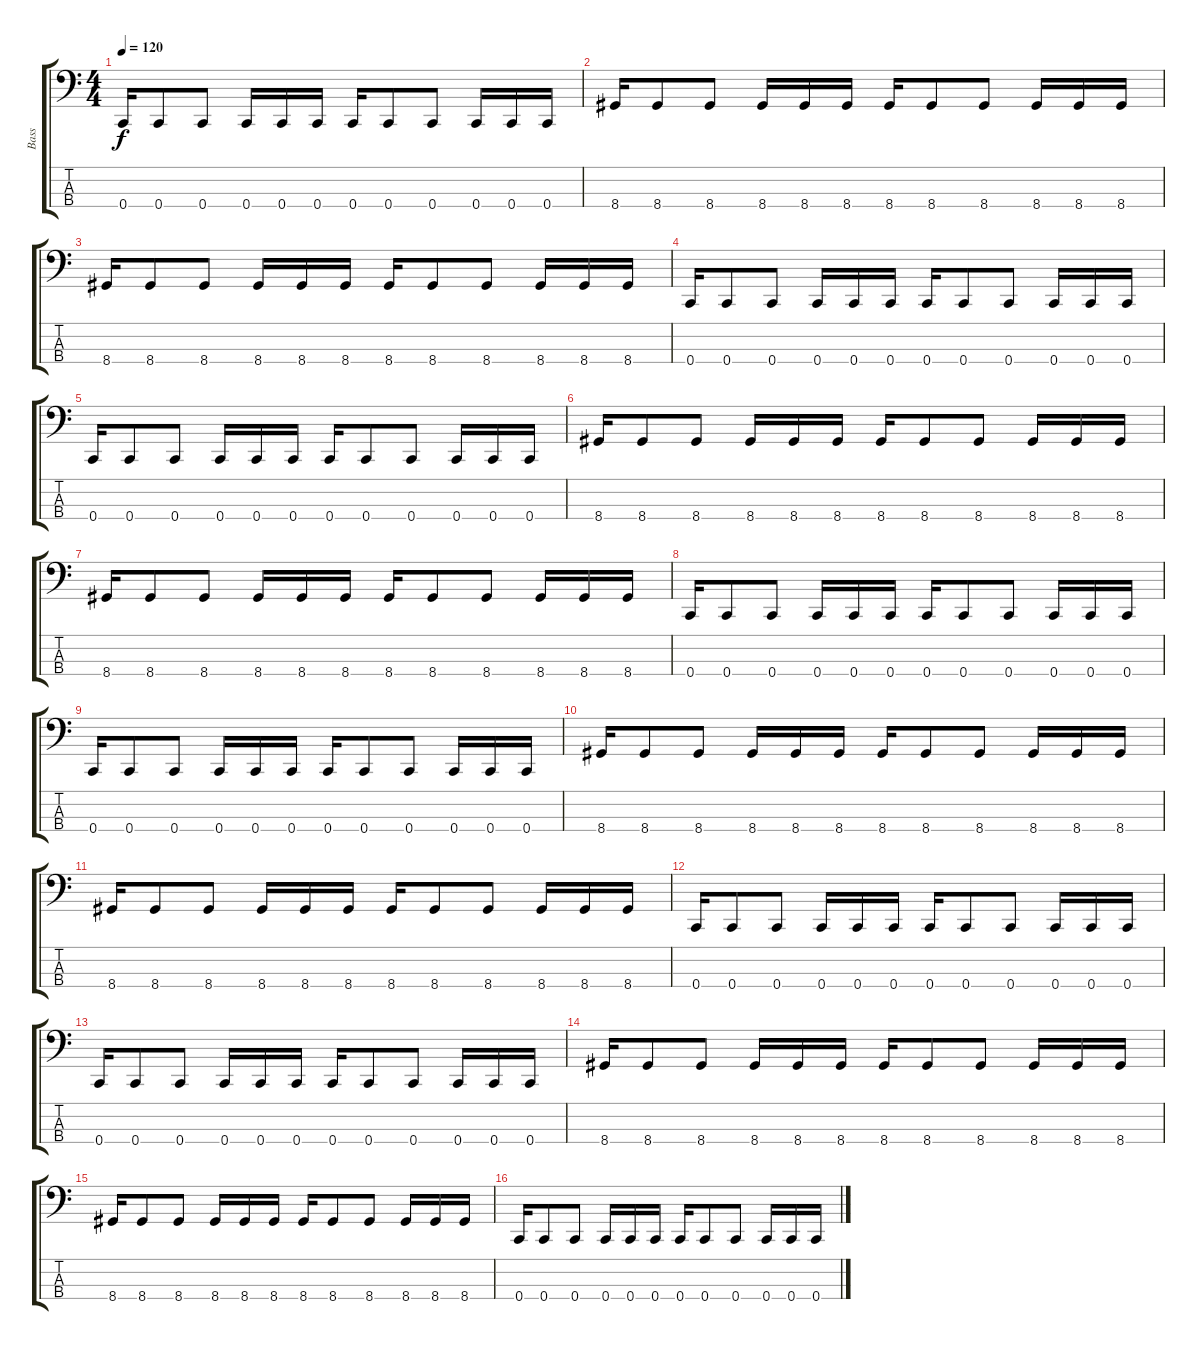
\track ("Bass" "Bass") {instrument electricbassfinger}
\staff {score tabs}
\tuning (F2 C2 G1 C1) {hide}
\ts (4 4)
\tempo 120
\clef f4
\ks c
0.4.16{dy f} 0.4.8 0.4.8 0.4.16 0.4.16 0.4.16 0.4.16 0.4.8 0.4.8 0.4.16 0.4.16 0.4.16 |
8.4.16 8.4.8 8.4.8 8.4.16 8.4.16 8.4.16 8.4.16 8.4.8 8.4.8 8.4.16 8.4.16 8.4.16 |
8.4.16 8.4.8 8.4.8 8.4.16 8.4.16 8.4.16 8.4.16 8.4.8 8.4.8 8.4.16 8.4.16 8.4.16 |
0.4.16 0.4.8 0.4.8 0.4.16 0.4.16 0.4.16 0.4.16 0.4.8 0.4.8 0.4.16 0.4.16 0.4.16 |
0.4.16 0.4.8 0.4.8 0.4.16 0.4.16 0.4.16 0.4.16 0.4.8 0.4.8 0.4.16 0.4.16 0.4.16 |
8.4.16 8.4.8 8.4.8 8.4.16 8.4.16 8.4.16 8.4.16 8.4.8 8.4.8 8.4.16 8.4.16 8.4.16 |
8.4.16 8.4.8 8.4.8 8.4.16 8.4.16 8.4.16 8.4.16 8.4.8 8.4.8 8.4.16 8.4.16 8.4.16 |
0.4.16 0.4.8 0.4.8 0.4.16 0.4.16 0.4.16 0.4.16 0.4.8 0.4.8 0.4.16 0.4.16 0.4.16 |
0.4.16 0.4.8 0.4.8 0.4.16 0.4.16 0.4.16 0.4.16 0.4.8 0.4.8 0.4.16 0.4.16 0.4.16 |
8.4.16 8.4.8 8.4.8 8.4.16 8.4.16 8.4.16 8.4.16 8.4.8 8.4.8 8.4.16 8.4.16 8.4.16 |
8.4.16 8.4.8 8.4.8 8.4.16 8.4.16 8.4.16 8.4.16 8.4.8 8.4.8 8.4.16 8.4.16 8.4.16 |
0.4.16 0.4.8 0.4.8 0.4.16 0.4.16 0.4.16 0.4.16 0.4.8 0.4.8 0.4.16 0.4.16 0.4.16 |
0.4.16 0.4.8 0.4.8 0.4.16 0.4.16 0.4.16 0.4.16 0.4.8 0.4.8 0.4.16 0.4.16 0.4.16 |
8.4.16 8.4.8 8.4.8 8.4.16 8.4.16 8.4.16 8.4.16 8.4.8 8.4.8 8.4.16 8.4.16 8.4.16 |
8.4.16 8.4.8 8.4.8 8.4.16 8.4.16 8.4.16 8.4.16 8.4.8 8.4.8 8.4.16 8.4.16 8.4.16 |
0.4.16 0.4.8 0.4.8 0.4.16 0.4.16 0.4.16 0.4.16 0.4.8 0.4.8 0.4.16 0.4.16 0.4.16
